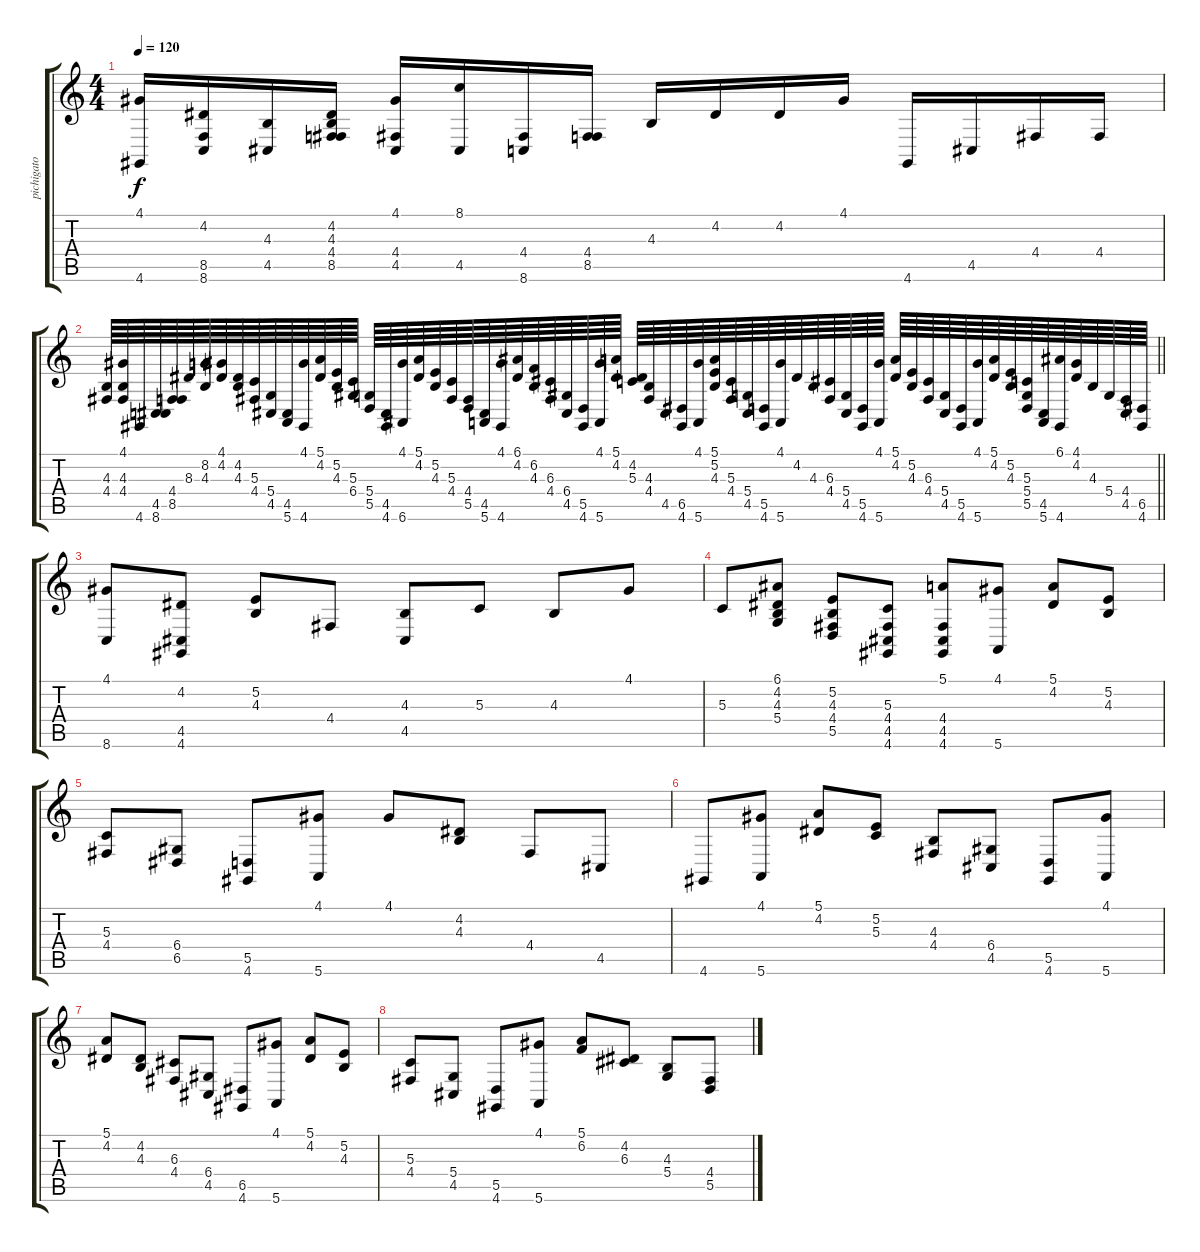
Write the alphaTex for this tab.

\track ("pichigato estrings!" "pichigato ") {instrument pizzicatostrings}
\staff {score tabs}
\tuning (E4 B3 G3 D3 A2 E2) {hide}
\ts (4 4)
\tempo 120
\clef g2
\ks c
(4.1 4.6).16{dy f} (4.2 8.5 8.6).16 (4.3 4.5).16 (4.2 4.3 4.4 8.5).16 (4.1 4.4 4.5).16 (8.1 4.5).16 (4.4 8.6).16 (4.4 8.5).16 4.3.16 4.2.16 4.2.16 4.1.16 4.6.16 4.5.16 4.4.16 4.4.16 |
\barLineRight lightlight
(4.3 4.4).64 (4.1 4.3 4.4).64 4.6.64 (4.5 8.6).64 (4.4 8.5).64 8.3.64 (8.2 4.3).64 (4.1 4.2).64 (4.2 4.3).64 (5.3 4.4).64 (5.4 4.5).64 (4.5 5.6).64 (4.1 4.6).64 (5.1 4.2).64 (5.2 4.3).64 (5.3 6.4).64 (5.4 5.5).64 (4.5 4.6).64 (4.1 6.6).64 (5.1 4.2).64 (5.2 4.3).64 (5.3 4.4).64 (4.4 5.5).64 (4.5 5.6).64 (4.1 4.6).64 (6.1 4.2).64 (6.2 4.3).64 (6.3 4.4).64 (6.4 4.5).64 (5.5 4.6).64 (4.1 5.6).64 (5.1 4.2).64 (4.2 5.3).64 (4.3 4.4).64 4.5.64 (6.5 4.6).64 (4.1 5.6).64 (5.1 5.2 4.3).64 (5.3 4.4).64 (5.4 4.5).64 (5.5 4.6).64 (4.1 5.6).64 4.2.64 4.3.64 (6.3 4.4).64 (5.4 4.5).64 (5.5 4.6).64 (4.1 5.6).64 (5.1 4.2).64 (5.2 4.3).64 (6.3 4.4).64 (5.4 4.5).64 (5.5 4.6).64 (4.1 5.6).64 (5.1 4.2).64 (5.2 4.3).64 (5.3 5.4 5.5).64 (4.5 5.6).64 (6.1 4.6).64 (4.1 4.2).64 4.3.64 5.4.64 (4.4 4.5).64 (6.5 4.6).64 |
(4.1 8.6).8 (4.2 4.5 4.6).8 (5.2 4.3).8 4.4.8 (4.3 4.5).8 5.3.8 4.3.8 4.1.8 |
5.3.8 (6.1 4.2 4.3 5.4).8 (5.2 4.3 4.4 5.5).8 (5.3 4.4 4.5 4.6).8 (5.1 4.4 4.5 4.6).8 (4.1 5.6).8 (5.1 4.2).8 (5.2 4.3).8 |
(5.3 4.4).8 (6.4 6.5).8 (5.5 4.6).8 (4.1 5.6).8 4.1.8 (4.2 4.3).8 4.4.8 4.5.8 |
4.6.8 (4.1 5.6).8 (5.1 4.2).8 (5.2 5.3).8 (4.3 4.4).8 (6.4 4.5).8 (5.5 4.6).8 (4.1 5.6).8 |
(5.1 4.2).8 (4.2 4.3).8 (6.3 4.4).8 (6.4 4.5).8 (6.5 4.6).8 (4.1 5.6).8 (5.1 4.2).8 (5.2 4.3).8 |
(5.3 4.4).8 (5.4 4.5).8 (5.5 4.6).8 (4.1 5.6).8 (5.1 6.2).8 (4.2 6.3).8 (4.3 5.4).8 (4.4 5.5).8
